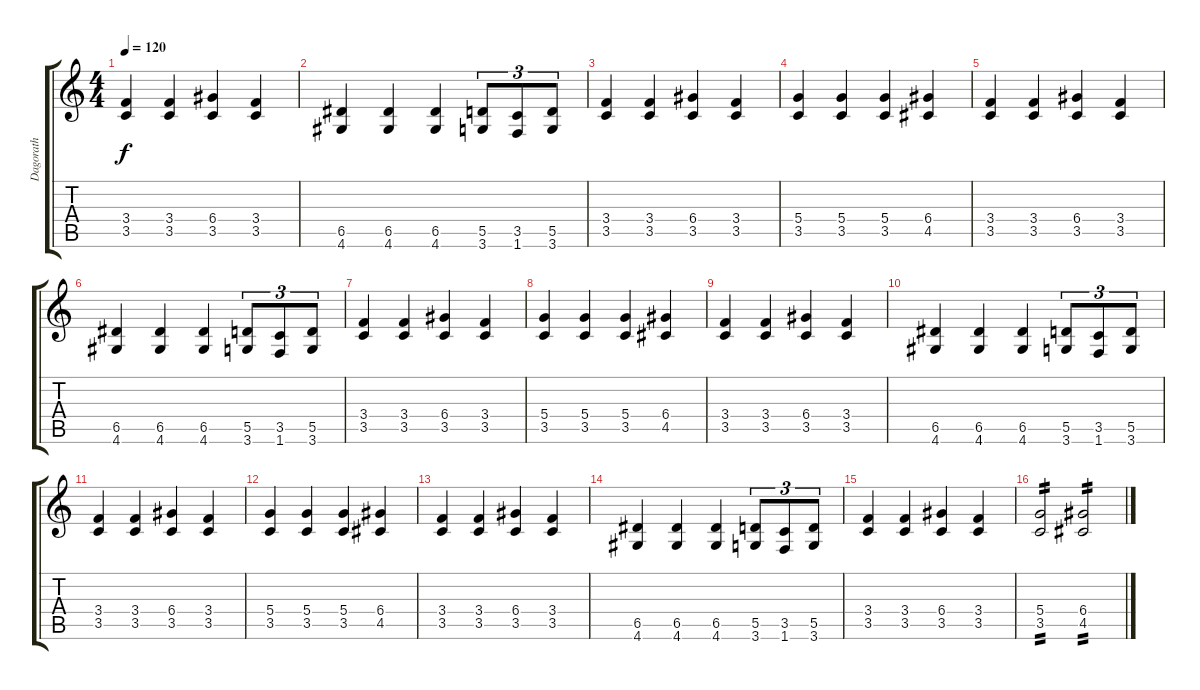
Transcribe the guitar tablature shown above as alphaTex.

\track ("Dagorath" "Dagorath") {instrument distortionguitar}
\staff {score tabs}
\tuning (E4 B3 G3 D3 A2 E2) {hide}
\ts (4 4)
\tempo 120
\clef g2
\ks c
(3.4 3.5).4{dy f} (3.4 3.5).4 (6.4 3.5).4 (3.4 3.5).4 |
(6.5 4.6).4 (6.5 4.6).4 (6.5 4.6).4 (5.5 3.6).8{tu (3 2)} (3.5 1.6).8{tu (3 2)} (5.5 3.6).8{tu (3 2)} |
(3.4 3.5).4 (3.4 3.5).4 (6.4 3.5).4 (3.4 3.5).4 |
(5.4 3.5).4 (5.4 3.5).4 (5.4 3.5).4 (6.4 4.5).4 |
(3.4 3.5).4 (3.4 3.5).4 (6.4 3.5).4 (3.4 3.5).4 |
(6.5 4.6).4 (6.5 4.6).4 (6.5 4.6).4 (5.5 3.6).8{tu (3 2)} (3.5 1.6).8{tu (3 2)} (5.5 3.6).8{tu (3 2)} |
(3.4 3.5).4 (3.4 3.5).4 (6.4 3.5).4 (3.4 3.5).4 |
(5.4 3.5).4 (5.4 3.5).4 (5.4 3.5).4 (6.4 4.5).4 |
(3.4 3.5).4 (3.4 3.5).4 (6.4 3.5).4 (3.4 3.5).4 |
(6.5 4.6).4 (6.5 4.6).4 (6.5 4.6).4 (5.5 3.6).8{tu (3 2)} (3.5 1.6).8{tu (3 2)} (5.5 3.6).8{tu (3 2)} |
(3.4 3.5).4 (3.4 3.5).4 (6.4 3.5).4 (3.4 3.5).4 |
(5.4 3.5).4 (5.4 3.5).4 (5.4 3.5).4 (6.4 4.5).4 |
(3.4 3.5).4 (3.4 3.5).4 (6.4 3.5).4 (3.4 3.5).4 |
(6.5 4.6).4 (6.5 4.6).4 (6.5 4.6).4 (5.5 3.6).8{tu (3 2)} (3.5 1.6).8{tu (3 2)} (5.5 3.6).8{tu (3 2)} |
(3.4 3.5).4 (3.4 3.5).4 (6.4 3.5).4 (3.4 3.5).4 |
(5.4 3.5).2{tp 2} (6.4 4.5).2{tp 2}
